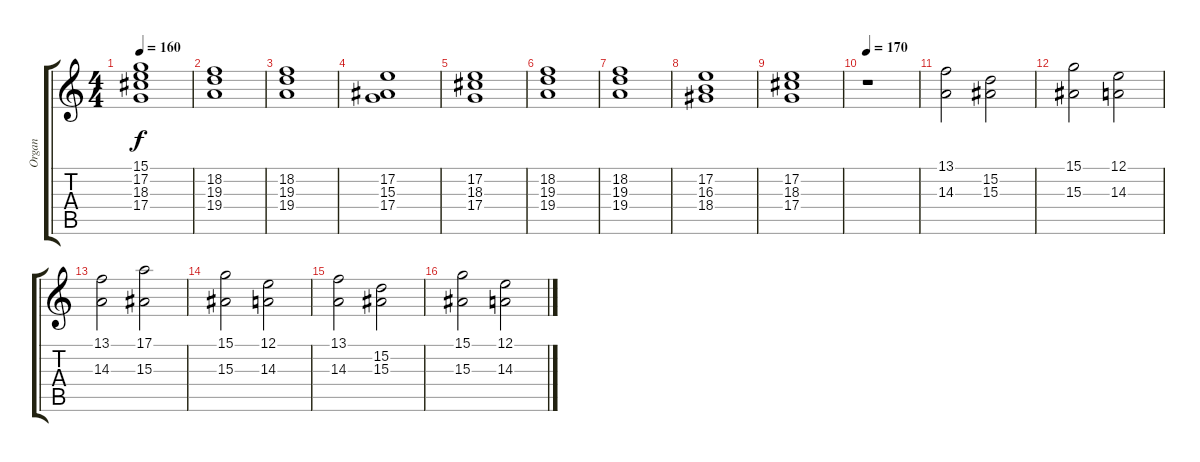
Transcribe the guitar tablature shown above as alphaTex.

\track ("Organ" "Organ") {instrument churchorgan}
\staff {score tabs}
\tuning (E4 B3 G3 D3 A2 E2) {hide}
\ts (4 4)
\tempo 160
\clef g2
\ks c
(15.1 17.2 18.3 17.4).1{dy f} |
(18.2 19.3 19.4).1 |
(18.2 19.3 19.4).1 |
(17.2 15.3 17.4).1 |
(17.2 18.3 17.4).1 |
(18.2 19.3 19.4).1 |
(18.2 19.3 19.4).1 |
(17.2 16.3 18.4).1 |
(17.2 18.3 17.4).1 |
\tempo 170
r.1 |
(13.1 14.3).2 (15.2 15.3).2 |
(15.1 15.3).2 (12.1 14.3).2 |
(13.1 14.3).2 (17.1 15.3).2 |
(15.1 15.3).2 (12.1 14.3).2 |
(13.1 14.3).2 (15.2 15.3).2 |
(15.1 15.3).2 (12.1 14.3).2
